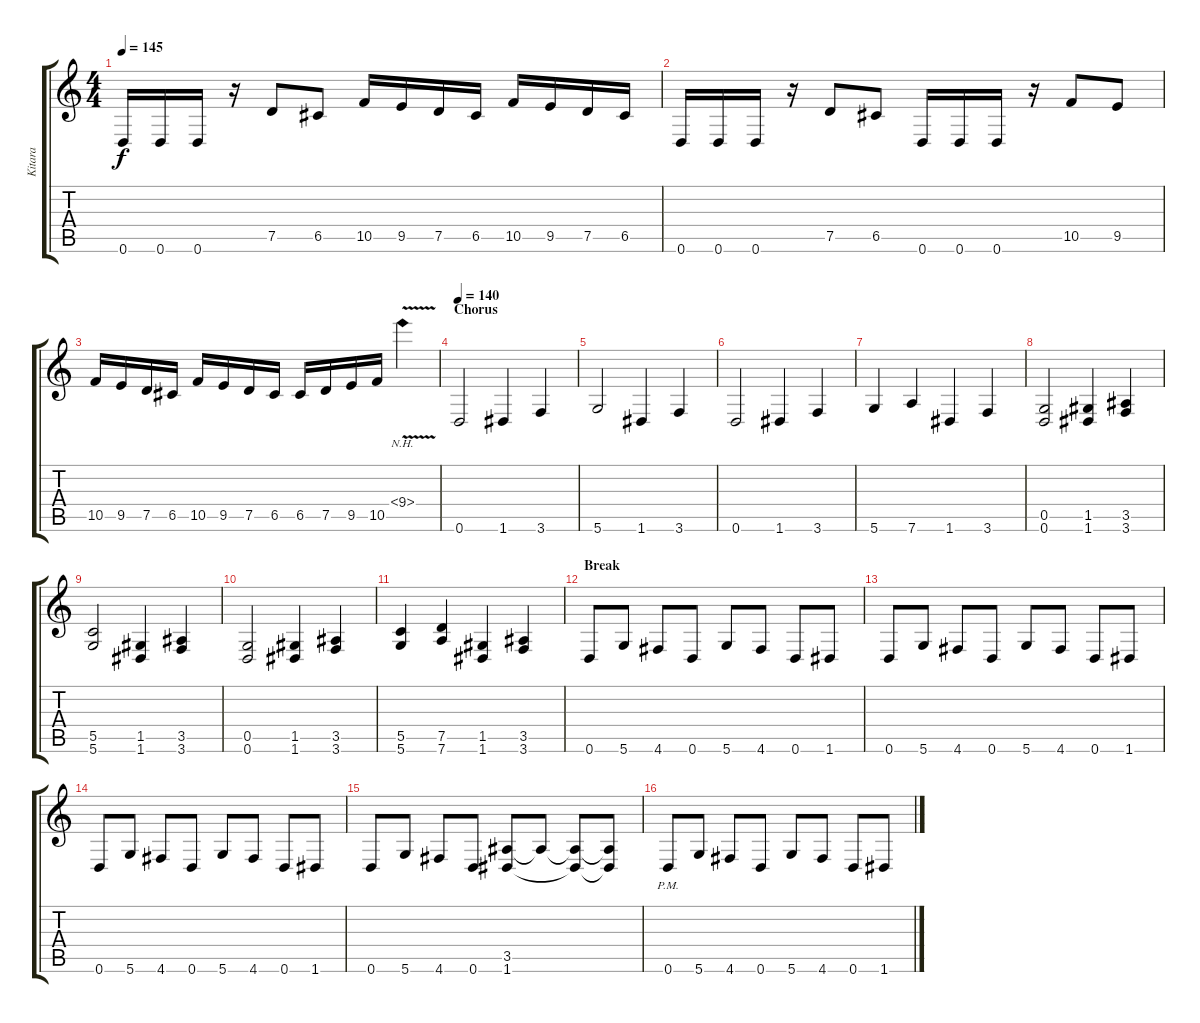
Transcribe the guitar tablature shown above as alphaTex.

\track ("Kitara" "Kitara") {instrument distortionguitar}
\staff {score tabs}
\tuning (D4 A3 F3 C3 G2 D2) {hide}
\ts (4 4)
\tempo 145
\clef g2
\ks c
0.6.16{dy f} 0.6.16 0.6.16 r.16 7.5.8 6.5.8 10.5.16 9.5.16 7.5.16 6.5.16 10.5.16 9.5.16 7.5.16 6.5.16 |
0.6.16 0.6.16 0.6.16 r.16 7.5.8 6.5.8 0.6.16 0.6.16 0.6.16 r.16 10.5.8 9.5.8 |
10.5.16 9.5.16 7.5.16 6.5.16 10.5.16 9.5.16 7.5.16 6.5.16 6.5.16 7.5.16 9.5.16 10.5.16 9.4{nh v}.4 |
\section ("" "Chorus")
\tempo 140
0.6.2 1.6.4 3.6.4 |
5.6.2 1.6.4 3.6.4 |
0.6.2 1.6.4 3.6.4 |
5.6.4 7.6.4 1.6.4 3.6.4 |
(0.5 0.6).2 (1.5 1.6).4 (3.5 3.6).4 |
(5.5 5.6).2 (1.5 1.6).4 (3.5 3.6).4 |
(0.5 0.6).2 (1.5 1.6).4 (3.5 3.6).4 |
(5.5 5.6).4 (7.5 7.6).4 (1.5 1.6).4 (3.5 3.6).4 |
\section ("" "Break")
0.6.8 5.6.8 4.6.8 0.6.8 5.6.8 4.6.8 0.6.8 1.6.8 |
0.6.8 5.6.8 4.6.8 0.6.8 5.6.8 4.6.8 0.6.8 1.6.8 |
0.6.8 5.6.8 4.6.8 0.6.8 5.6.8 4.6.8 0.6.8 1.6.8 |
0.6.8 5.6.8 4.6.8 0.6.8 (3.5 1.6).8 3.5{t}.8 (3.5{t} 1.6{t}).8 (3.5{t} 1.6{t}).8 |
0.6{pm}.8 5.6.8 4.6.8 0.6.8 5.6.8 4.6.8 0.6.8 1.6.8
